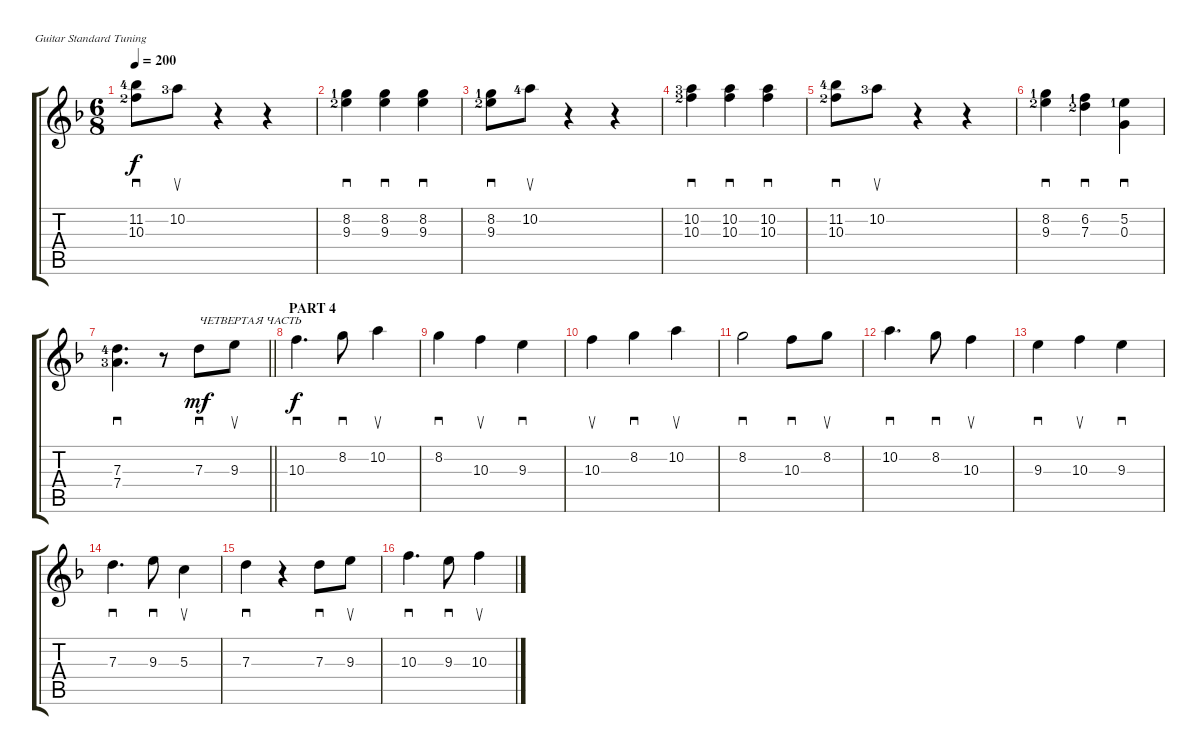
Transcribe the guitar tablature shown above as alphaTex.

\bracketExtendMode groupsimilarinstruments
\singleTrackTrackNamePolicy hidden
\multiTrackTrackNamePolicy hidden
\firstSystemTrackNameOrientation horizontal
\otherSystemsTrackNameOrientation horizontal
\chordDiagramsInScore
\track ("Track 1" "S-Gt") {solo instrument acousticguitarsteel}
\staff {score tabs}
\tuning (E4 B3 G3 D3 A2 E2)
\ts (6 8)
\tempo 200
\clef g2
\ks f
(11.2{lf 5} 10.3{lf 3}).8{sd dy f} 10.2{lf 4}.8{su} r.4 r.4 |
(8.2{lf 2} 9.3{lf 3}).4{sd} (8.2 9.3).4{sd} (8.2 9.3).4{sd} |
(8.2{lf 2} 9.3{lf 3}).8{sd} 10.2{lf 5}.8{su} r.4 r.4 |
(10.2{lf 4} 10.3{lf 3}).4{sd} (10.2 10.3).4{sd} (10.2 10.3).4{sd} |
(11.2{lf 5} 10.3{lf 3}).8{sd} 10.2{lf 4}.8{su} r.4 r.4 |
(8.2{lf 2} 9.3{lf 3}).4{sd} (6.2{lf 2} 7.3{lf 3}).4{sd} (5.2{lf 2} 0.3).4{sd} |
\barLineRight lightlight
(7.3{lf 5} 7.4{lf 4}).4{d sd} r.8 7.3.8{sd txt "ЧЕТВЕРТАЯ ЧАСТЬ" dy mf} 9.3.8{su} |
\section ("" "PART 4")
10.3.4{d sd dy f} 8.2.8{sd} 10.2.4{su} |
8.2.4{sd} 10.3.4{su} 9.3.4{sd} |
10.3.4{su} 8.2.4{sd} 10.2.4{su} |
8.2.2{sd} 10.3.8{sd} 8.2.8{su} |
10.2.4{d sd} 8.2.8{sd} 10.3.4{su} |
9.3.4{sd} 10.3.4{su} 9.3.4{sd} |
7.3.4{d sd} 9.3.8{sd} 5.3.4{su} |
7.3.4{sd} r.4 7.3.8{sd} 9.3.8{su} |
10.3.4{d sd} 9.3.8{sd} 10.3.4{su}
